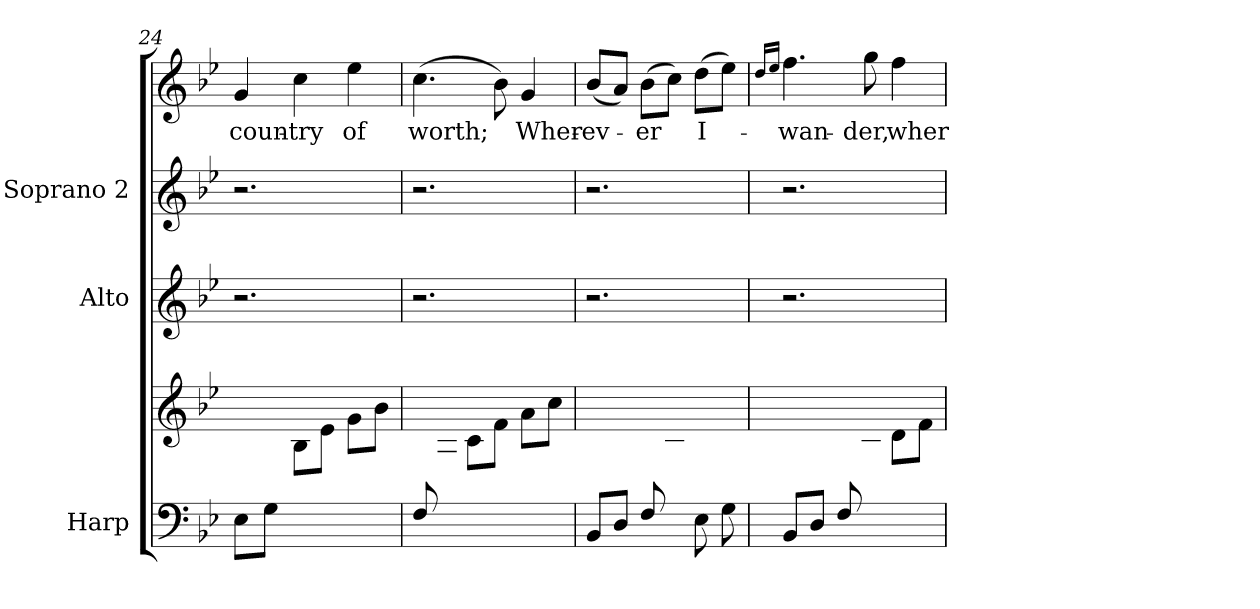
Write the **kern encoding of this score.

**kern	**kern	**kern	**kern	**kern	**text
*part4	*part4	*part3	*part2	*part1	*part1
*staff5	*staff4	*staff3	*staff2	*staff1	*staff1
*I"Harp	*	*I"Alto	*I"Soprano 2	*	*
*I'Hp	*	*	*	*	*
*clefF4	*clefG2	*clefG2	*clefG2	*clefG2	*
*k[b-e-]	*k[b-e-]	*k[b-e-]	*k[b-e-]	*k[b-e-]	*
*B-:	*B-:	*B-:	*B-:	*B-:	*
=24	=24	=24	=24	=24	=24
*	*^	*	*	*	*
8E-\L	2.ryy	4ryy	2.r	2.r	4g/	coun-
8G\J	.	.	.	.	.	.
2ryy	.	8B-\L	.	.	4cc\	-try
.	.	8e-\J	.	.	.	.
.	.	8g\L	.	.	4ee-\	of
.	.	8b-\J	.	.	.	.
=25	=25	=25	=25	=25	=25	=25
8F/L	2.ryy	8ryy	2.r	2.r	(4.cc\	worth;
2ryy	.	8A\J	.	.	.	.
.	.	8c\L	.	.	.	.
.	.	8f\J	.	.	8b-\)	.
.	.	8a\L	.	.	4g/	Wher-
8ryy	.	8cc\J	.	.	.	.
=26	=26	=26	=26	=26	=26	=26
8BB-/L	2.ryy	4.ryy	2.r	2.r	(8b-/L	-ev-
8D/J	.	.	.	.	8a/J)	.
8F/L	.	.	.	.	(8b-\L	-er
8ryy	.	8B-\J	.	.	8cc\J)	.
8E-\L	.	4ryy	.	.	(8dd\L	I-
8G\J	.	.	.	.	8ee-\J)	.
!!LO:LB:g=z
=27	=27	=27	=27	=27	=27	=27
.	.	.	.	.	16qdd/LL	.
.	.	.	.	.	16qee-/JJ	.
8BB-/L	2.ryy	4.ryy	2.r	2.r	4.ff\	-wan-
8D/J	.	.	.	.	.	.
8F/L	.	.	.	.	.	.
4.ryy	.	8B-\J	.	.	8gg\	-der,
.	.	8d\L	.	.	4ff\	wher-
.	.	8f\J	.	.	.	.
*	*v	*v	*	*	*	*
=	=	=	=	=	=
*-	*-	*-	*-	*-	*-
